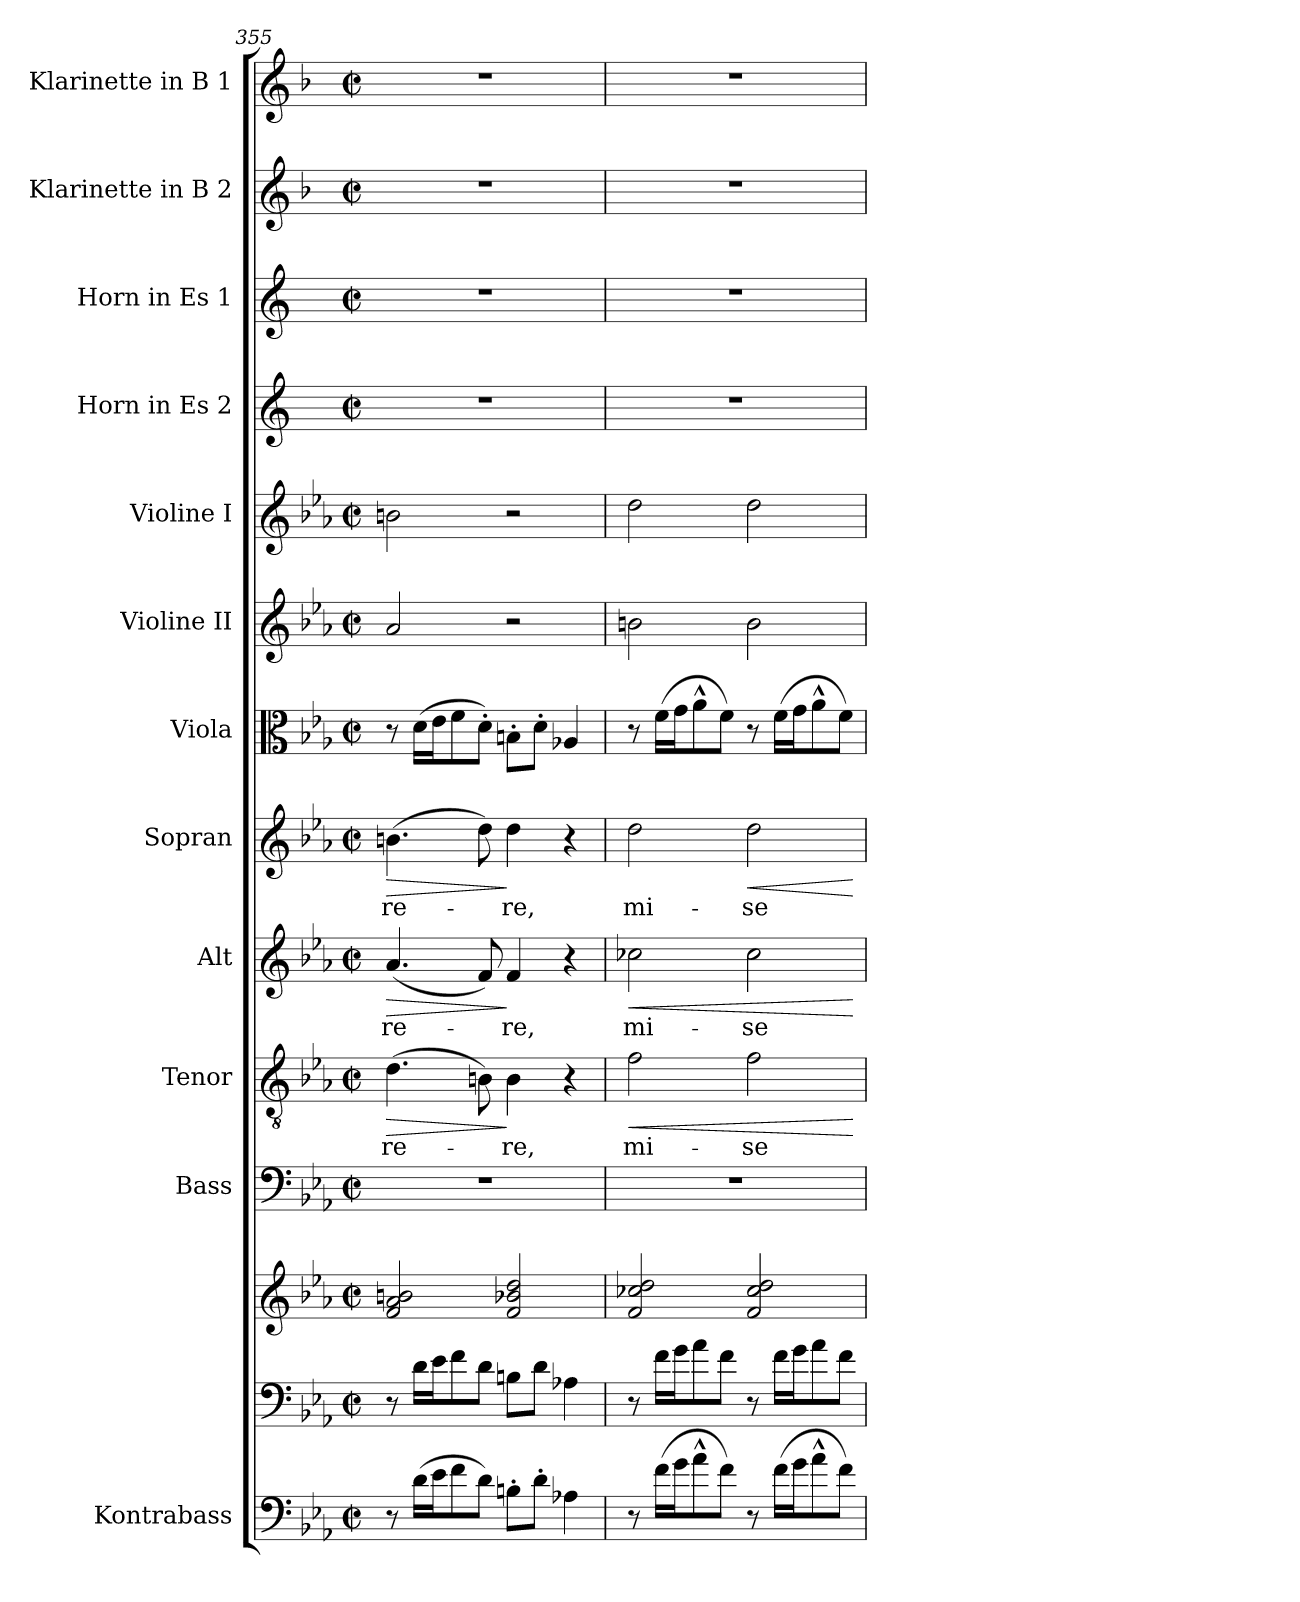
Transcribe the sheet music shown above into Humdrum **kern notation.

**kern	**kern	**kern	**kern	**kern	**text	**dynam	**kern	**text	**dynam	**kern	**text	**dynam	**kern	**kern	**kern	**kern	**kern	**kern	**kern
*part13	*part12	*part12	*part11	*part10	*part10	*part10	*part9	*part9	*part9	*part8	*part8	*part8	*part7	*part6	*part5	*part4	*part3	*part2	*part1
*staff14	*staff13	*staff12	*staff11	*staff10	*staff10	*staff10	*staff9	*staff9	*staff9	*staff8	*staff8	*staff8	*staff7	*staff6	*staff5	*staff4	*staff3	*staff2	*staff1
*I"Kontrabass	*	*	*I"Bass	*I"Tenor	*	*	*I"Alt	*	*	*I"Sopran	*	*	*I"Viola	*I"Violine II	*I"Violine I	*I"Horn in Es 2	*I"Horn in Es 1	*I"Klarinette in B 2	*I"Klarinette in B 1
*I'Kb.	*	*	*I'B	*I'T	*	*	*I'A	*	*	*I'S	*	*	*I'Vla.	*I'Vl. II	*I'Vl. I	*I'Hrn. 2	*I'Hrn. 1	*	*
*clefF4	*clefF4	*clefG2	*clefF4	*clefGv2	*	*	*clefG2	*	*	*clefG2	*	*	*clefC3	*clefG2	*clefG2	*clefG2	*clefG2	*clefG2	*clefG2
*ITrd7c12	*	*	*	*	*	*	*	*	*	*	*	*	*	*	*	*ITrd5c9	*ITrd5c9	*ITrd1c2	*ITrd1c2
*k[b-e-a-]	*k[b-e-a-]	*k[b-e-a-]	*k[b-e-a-]	*k[b-e-a-]	*	*	*k[b-e-a-]	*	*	*k[b-e-a-]	*	*	*k[b-e-a-]	*k[b-e-a-]	*k[b-e-a-]	*k[b-e-a-]	*k[b-e-a-]	*k[b-e-a-]	*k[b-e-a-]
*E-:	*E-:	*E-:	*E-:	*E-:	*	*	*E-:	*	*	*E-:	*	*	*E-:	*E-:	*E-:	*E-:	*E-:	*E-:	*E-:
*M2/2	*M2/2	*M2/2	*M2/2	*M2/2	*	*	*M2/2	*	*	*M2/2	*	*	*M2/2	*M2/2	*M2/2	*M2/2	*M2/2	*M2/2	*M2/2
*met(c|)	*met(c|)	*met(c|)	*met(c|)	*met(c|)	*	*	*met(c|)	*	*	*met(c|)	*	*	*met(c|)	*met(c|)	*met(c|)	*met(c|)	*met(c|)	*met(c|)	*met(c|)
=355	=355	=355	=355	=355	=355	=355	=355	=355	=355	=355	=355	=355	=355	=355	=355	=355	=355	=355	=355
!	!	!	!	!	!LO:LY:b	!LO:HP:b	!	!LO:LY:b	!LO:HP:b	!	!LO:LY:b	!LO:HP:b	!	!	!	!	!	!	!
8r	8r	2f/ 2a-/ 2bn/	1r	(>4.d\	-re-	>	(<4.a-/	-re-	>	(>4.bn\	-re-	>	8r	2a-/	2bn\	1r	1r	1r	1r
(>16D\LL	16d\LL	.	.	.	.	.	.	.	.	.	.	.	(>16d\LL	.	.	.	.	.	.
16E-\J	16e-\J	.	.	.	.	.	.	.	.	.	.	.	16e-\J	.	.	.	.	.	.
8F\	8f\	.	.	.	.	.	.	.	.	.	.	.	8f\	.	.	.	.	.	.
8D\J)	8d\J	.	.	8Bn\)	.	.	8f/)	.	.	8dd\)	.	.	8d'>\J)	.	.	.	.	.	.
!	!	!	!	!	!LO:LY:b	!	!	!LO:LY:b	!	!	!LO:LY:b	!	!	!	!	!	!	!	!
8BBn'>\L	8Bn\L	2f/ 2b-X/ 2dd/	.	4B\	-re,	]	4f/	-re,	]	4dd\	-re,	]	8Bn'>\L	2r	2r	.	.	.	.
8D'>\J	8d\J	.	.	.	.	.	.	.	.	.	.	.	8d'>\J	.	.	.	.	.	.
4AA-X\	4A-X\	.	.	4r	.	.	4r	.	.	4r	.	.	4A-X/	.	.	.	.	.	.
=356	=356	=356	=356	=356	=356	=356	=356	=356	=356	=356	=356	=356	=356	=356	=356	=356	=356	=356	=356
!	!	!	!	!	!LO:LY:b	!LO:HP:b	!	!LO:LY:b	!LO:HP:b	!	!LO:LY:b	!	!	!	!	!	!	!	!
8r	8r	2f/ 2cc-X/ 2dd/	1r	2f\	mi-	<	2cc-X\	mi-	<	2dd\	mi-	.	8r	2bn\	2dd\	1r	1r	1r	1r
(>16F\LL	16f\LL	.	.	.	.	.	.	.	.	.	.	.	(>16f\LL	.	.	.	.	.	.
16G\J	16g\J	.	.	.	.	.	.	.	.	.	.	.	16g\J	.	.	.	.	.	.
8A-^^>\	8a-\	.	.	.	.	.	.	.	.	.	.	.	8a-^^>\	.	.	.	.	.	.
8F\J)	8f\J	.	.	.	.	.	.	.	.	.	.	.	8f\J)	.	.	.	.	.	.
!	!	!	!	!	!LO:LY:b	!	!	!LO:LY:b	!	!	!LO:LY:b	!LO:HP:b	!	!	!	!	!	!	!
8r	8r	2f/ 2cc-/ 2dd/	.	2f\	-se-	.	2cc-\	-se-	.	2dd\	-se-	<	8r	2b\	2dd\	.	.	.	.
(>16F\LL	16f\LL	.	.	.	.	.	.	.	.	.	.	.	(>16f\LL	.	.	.	.	.	.
16G\J	16g\J	.	.	.	.	.	.	.	.	.	.	.	16g\J	.	.	.	.	.	.
8A-^^>\	8a-\	.	.	.	.	.	.	.	.	.	.	.	8a-^^>\	.	.	.	.	.	.
8F\J)	8f\J	.	.	.	.	.	.	.	.	.	.	.	8f\J)	.	.	.	.	.	.
.	.	.	.	.	.	[	.	.	[	.	.	[	.	.	.	.	.	.	.
=	=	=	=	=	=	=	=	=	=	=	=	=	=	=	=	=	=	=	=
*-	*-	*-	*-	*-	*-	*-	*-	*-	*-	*-	*-	*-	*-	*-	*-	*-	*-	*-	*-
